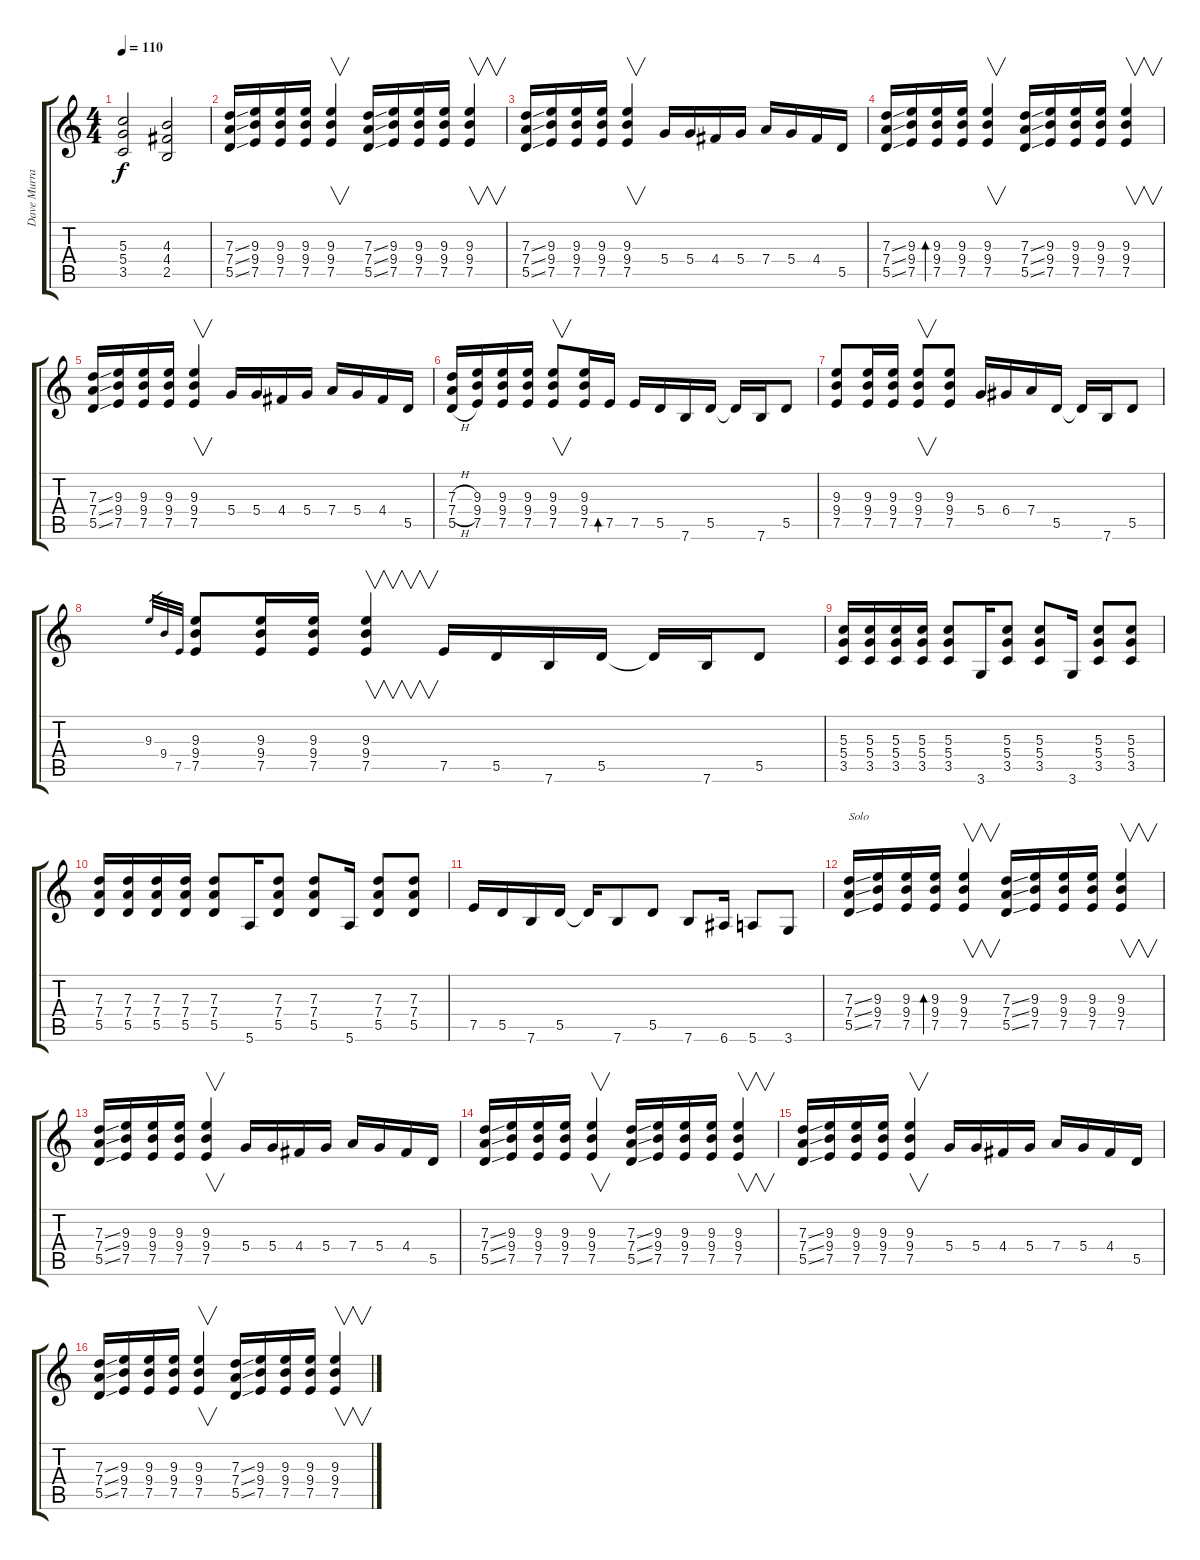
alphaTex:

\track ("Dave Murray (Guitar)" "Dave Murra") {instrument distortionguitar}
\staff {score tabs}
\tuning (E4 B3 G3 D3 A2 E2) {hide}
\ts (4 4)
\tempo 110
\clef g2
\ks c
(5.3 5.4 3.5).2{dy f} (4.3 4.4 2.5).2 |
(7.3{ss} 7.4{ss} 5.5{ss}).16 (9.3 9.4 7.5).16 (9.3 9.4 7.5).16 (9.3 9.4 7.5).16 (9.3 9.4 7.5).4{v} (7.3{ss} 7.4{ss} 5.5{ss}).16 (9.3 9.4 7.5).16 (9.3 9.4 7.5).16 (9.3 9.4 7.5).16 (9.3 9.4 7.5).4{v} |
(7.3{ss} 7.4{ss} 5.5{ss}).16 (9.3 9.4 7.5).16 (9.3 9.4 7.5).16 (9.3 9.4 7.5).16 (9.3 9.4 7.5).4{v} 5.4.16 5.4.16 4.4.16 5.4.16 7.4.16 5.4.16 4.4.16 5.5.16 |
(7.3{ss} 7.4{ss} 5.5{ss}).16 (9.3 9.4 7.5).16 (9.3 9.4 7.5).16{bd 120} (9.3 9.4 7.5).16 (9.3 9.4 7.5).4{v} (7.3{ss} 7.4{ss} 5.5{ss}).16 (9.3 9.4 7.5).16 (9.3 9.4 7.5).16 (9.3 9.4 7.5).16 (9.3 9.4 7.5).4{v} |
(7.3{ss} 7.4{ss} 5.5{ss}).16 (9.3 9.4 7.5).16 (9.3 9.4 7.5).16 (9.3 9.4 7.5).16 (9.3 9.4 7.5).4{v} 5.4.16 5.4.16 4.4.16 5.4.16 7.4.16 5.4.16 4.4.16 5.5.16 |
(7.3{h} 7.4{h} 5.5{h}).16 (9.3 9.4 7.5).16 (9.3 9.4 7.5).16 (9.3 9.4 7.5).16 (9.3 9.4 7.5).8{v} (9.3 9.4 7.5).16 7.5.16{bd 120} 7.5.16 5.5.16 7.6.16 5.5.16 5.5{t}.16 7.6.16 5.5.8 |
(9.3 9.4 7.5).8 (9.3 9.4 7.5).16 (9.3 9.4 7.5).16 (9.3 9.4 7.5).8{v} (9.3 9.4 7.5).8 5.4.16 6.4.16 7.4.16 5.5.16 5.5{t}.16 7.6.16 5.5.8 |
9.3.32{gr} 9.4.32{gr} 7.5.32{gr} (9.3 9.4 7.5).8 (9.3 9.4 7.5).16 (9.3 9.4 7.5).16 (9.3 9.4 7.5).4{v} 7.5.16 5.5.16 7.6.16 5.5.16 5.5{t}.16 7.6.16 5.5.8 |
(5.3 5.4 3.5).16 (5.3 5.4 3.5).16 (5.3 5.4 3.5).16 (5.3 5.4 3.5).16 (5.3 5.4 3.5).8 3.6.16 (5.3 5.4 3.5).8 (5.3 5.4 3.5).8 3.6.16 (5.3 5.4 3.5).8 (5.3 5.4 3.5).8 |
(7.3 7.4 5.5).16 (7.3 7.4 5.5).16 (7.3 7.4 5.5).16 (7.3 7.4 5.5).16 (7.3 7.4 5.5).8 5.6.16 (7.3 7.4 5.5).8 (7.3 7.4 5.5).8 5.6.16 (7.3 7.4 5.5).8 (7.3 7.4 5.5).8 |
7.5.16 5.5.16 7.6.16 5.5.16 5.5{t}.16 7.6.8 5.5.8 7.6.8 6.6.16 5.6.8 3.6.8 |
(7.3{ss} 7.4{ss} 5.5{ss}).16{txt "Solo"} (9.3 9.4 7.5).16 (9.3 9.4 7.5).16 (9.3 9.4 7.5).16{bd 120} (9.3 9.4 7.5).4{v} (7.3{ss} 7.4{ss} 5.5{ss}).16 (9.3 9.4 7.5).16 (9.3 9.4 7.5).16 (9.3 9.4 7.5).16 (9.3 9.4 7.5).4{v} |
(7.3{ss} 7.4{ss} 5.5{ss}).16 (9.3 9.4 7.5).16 (9.3 9.4 7.5).16 (9.3 9.4 7.5).16 (9.3 9.4 7.5).4{v} 5.4.16 5.4.16 4.4.16 5.4.16 7.4.16 5.4.16 4.4.16 5.5.16 |
(7.3{ss} 7.4{ss} 5.5{ss}).16 (9.3 9.4 7.5).16 (9.3 9.4 7.5).16 (9.3 9.4 7.5).16 (9.3 9.4 7.5).4{v} (7.3{ss} 7.4{ss} 5.5{ss}).16 (9.3 9.4 7.5).16 (9.3 9.4 7.5).16 (9.3 9.4 7.5).16 (9.3 9.4 7.5).4{v} |
(7.3{ss} 7.4{ss} 5.5{ss}).16 (9.3 9.4 7.5).16 (9.3 9.4 7.5).16 (9.3 9.4 7.5).16 (9.3 9.4 7.5).4{v} 5.4.16 5.4.16 4.4.16 5.4.16 7.4.16 5.4.16 4.4.16 5.5.16 |
(7.3{ss} 7.4{ss} 5.5{ss}).16 (9.3 9.4 7.5).16 (9.3 9.4 7.5).16 (9.3 9.4 7.5).16 (9.3 9.4 7.5).4{v} (7.3{ss} 7.4{ss} 5.5{ss}).16 (9.3 9.4 7.5).16 (9.3 9.4 7.5).16 (9.3 9.4 7.5).16 (9.3 9.4 7.5).4{v}
